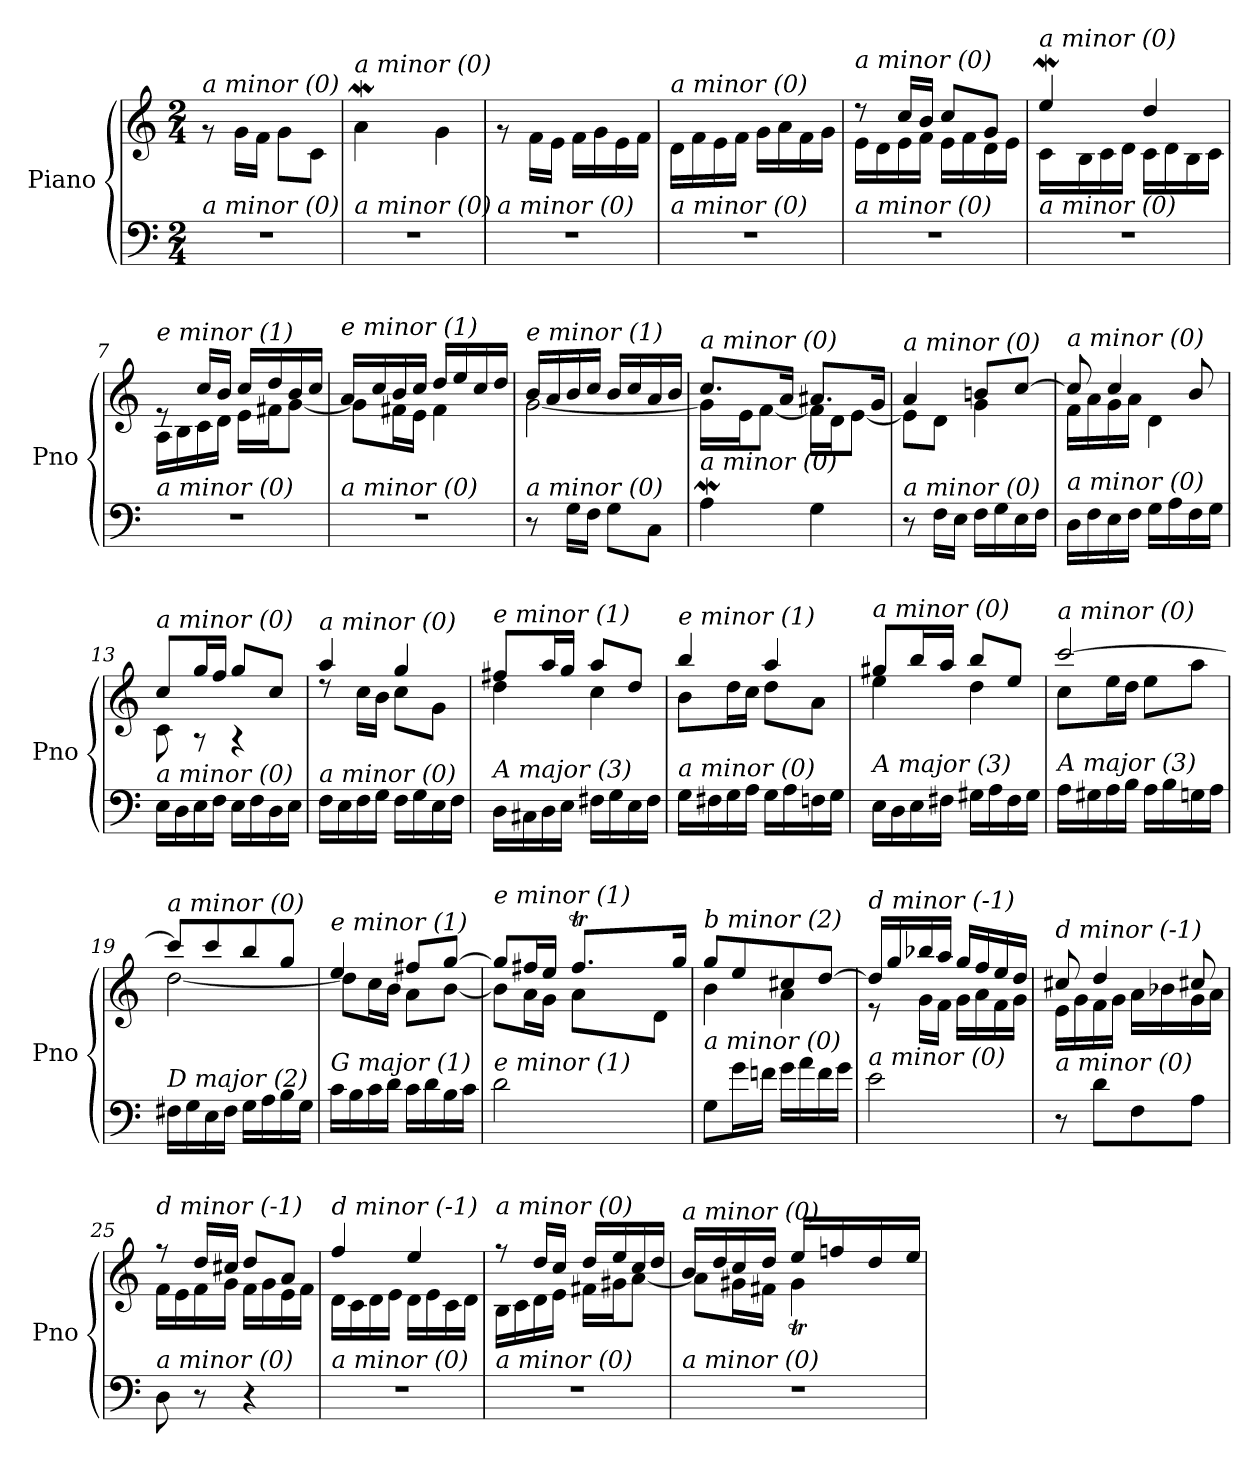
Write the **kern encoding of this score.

**kern	**kern
*part1	*part1
*staff2	*staff1
*I"Piano	*
*I'Pno	*
*clefF4	*clefG2
*k[]	*k[]
*M2/4	*M2/4
=1	=1
!	!LO:TX:i:t=a minor (0)
!LO:TX:i:t=a minor (0)	!
2r	8rg
.	16g\LL
.	16f\JJ
.	8g\L
.	8c\J
=2	=2
*^	*^
!	!	!LO:TX:i:t=a minor (0)	!
!LO:TX:i:t=a minor (0)	!	!	!
32ryy	2r	4aW\	32ryy
8..ryy	.	.	32g!yy
.	.	.	8.a!yy
4ryy	.	4g\	4ryy
*v	*v	*	*
=3	=3	=3
!	!LO:TX:i:t=a minor (0)	!
!LO:TX:i:t=a minor (0)	!	!
*	*v	*v
2r	8rg
.	16f\LL
.	16e\JJ
.	16f\LL
.	16g\
.	16e\
.	16f\JJ
=4	=4
!	!LO:TX:i:t=a minor (0)
!LO:TX:i:t=a minor (0)	!
2r	16d\LL
.	16f\
.	16e\
.	16f\JJ
.	16g\LL
.	16a\
.	16f\
.	16g\JJ
=5	=5
*	*^
!	!LO:TX:i:t=a minor (0)	!
!LO:TX:i:t=a minor (0)	!	!
2r	8r	16e\LL
.	.	16d\
.	16cc/LL	16e\
.	16b/JJ	16f\JJ
.	8cc/L	16e\LL
.	.	16f\
.	8g/J	16d\
.	.	16e\JJ
=6	=6	=6
*^	*	*^
!	!	!LO:TX:i:t=a minor (0)	!	!
!LO:TX:i:t=a minor (0)	!	!	!	!
32ryy	2r	4eeW/	16c\LL	32ryy
8..ryy	.	.	.	32dd!yy
.	.	.	16B\	8.ee!yy
.	.	.	16c\	.
.	.	.	16d\JJ	.
4ryy	.	4dd/	16c\LL	4ryy
.	.	.	16d\	.
.	.	.	16B\	.
.	.	.	16c\JJ	.
*v	*v	*	*	*
*	*	*v	*v
!!LO:LB:g=z
=7	=7	=7
!	!LO:TX:i:t=e minor (1)	!
!LO:TX:i:t=a minor (0)	!	!
2r	8re	16A\LL
.	.	16B\
.	16cc/LL	16c\
.	16b/JJ	16d\JJ
.	16cc/LL	16e\LL
.	16dd/	16f#X\J
.	16b/	[8g\J
.	16cc/JJ	.
=8	=8	=8
!	!LO:TX:i:t=e minor (1)	!
!LO:TX:i:t=a minor (0)	!	!
2r	16a/LL	8g\L]
.	16cc/	.
.	16b/	16f#X\L
.	16cc/JJ	16e\JJ
.	16dd/LL	4f#\
.	16ee/	.
.	16cc/	.
.	16dd/JJ	.
=9	=9	=9
!	!LO:TX:i:t=e minor (1)	!
!LO:TX:i:t=a minor (0)	!	!
8r	16b/LL	[2g\
.	16a/	.
16G\LL	16b/	.
16F\JJ	16cc/JJ	.
8G\L	16b/LL	.
.	16cc/	.
8C\J	16a/	.
.	16b/JJ	.
=10	=10	=10
*^	*	*^
!	!	!LO:TX:i:t=a minor (0)	!	!
!LO:TX:i:t=a minor (0)	!	!	!	!
4AW\	32ryy	8.cc/L	16g\LL]	32ryy
.	32G!yy	.	.	8..ryy
.	8.A!yy	.	16e\J	.
.	.	.	[8f\J	.
.	.	16a/Jk	.	.
4G\	4ryy	8.a#Xi/L	16f\LL]	4ryy
.	.	.	16d\J	.
.	.	.	[8e\J	.
.	.	16g/Jk	.	.
*v	*v	*	*	*
*	*	*v	*v
=11	=11	=11
!	!LO:TX:i:t=a minor (0)	!
!LO:TX:i:t=a minor (0)	!	!
8r	4a/	8e\L]
16F\LL	.	8d\J
16E\JJ	.	.
16F\LL	8bn/L	4g\
16G\	.	.
16E\	[8cc/J	.
16F\JJ	.	.
=12	=12	=12
!	!LO:TX:i:t=a minor (0)	!
!LO:TX:i:t=a minor (0)	!	!
16D\LL	8cc/]	16f\LL
16F\	.	16a\
16E\	4cc/	16g\
16F\JJ	.	16a\JJ
16G\LL	.	4d\
16A\	.	.
16F\	8b/	.
16G\JJ	.	.
!!LO:LB:g=z	!!
=13	=13	=13
!	!LO:TX:i:t=a minor (0)	!
!LO:TX:i:t=a minor (0)	!	!
16E\LL	8cc/L	8c\
16D\	.	.
16E\	16gg/L	8r
16F\JJ	16ff/JJ	.
16E\LL	8gg/L	4r
16F\	.	.
16D\	8cc/J	.
16E\JJ	.	.
=14	=14	=14
!	!LO:TX:i:t=a minor (0)	!
!LO:TX:i:t=a minor (0)	!	!
16F\LL	4aa/	8rdd
16E\	.	.
16F\	.	16cc\LL
16G\JJ	.	16b\JJ
16F\LL	4gg/	8cc\L
16G\	.	.
16E\	.	8g\J
16F\JJ	.	.
=15	=15	=15
!	!LO:TX:i:t=e minor (1)	!
!LO:TX:i:t=A major (3)	!	!
16D\LL	8ff#X/L	4dd\
16C#X\	.	.
16D\	16aa/L	.
16E\JJ	16gg/JJ	.
16F#X\LL	8aa/L	4cc\
16G\	.	.
16E\	8dd/J	.
16F#\JJ	.	.
=16	=16	=16
!	!LO:TX:i:t=e minor (1)	!
!LO:TX:i:t=a minor (0)	!	!
16G\LL	4bb/	8b\L
16F#X\	.	.
16G\	.	16dd\L
16A\JJ	.	16cc\JJ
16G\LL	4aa/	8dd\L
16A\	.	.
16Fn\	.	8a\J
16G\JJ	.	.
=17	=17	=17
!	!LO:TX:i:t=a minor (0)	!
!LO:TX:i:t=A major (3)	!	!
16E\LL	8gg#X/L	4ee\
16D\	.	.
16E\	16bb/L	.
16F#X\JJ	16aa/JJ	.
16G#X\LL	8bb/L	4dd\
16A\	.	.
16F#\	8ee/J	.
16G#\JJ	.	.
!!LO:LB:g=z	!!
=18	=18	=18
!	!LO:TX:i:t=a minor (0)	!
!LO:TX:i:t=A major (3)	!	!
16A\LL	[2ccc/	8cc\L
16G#X\	.	.
16A\	.	16ee\L
16B\JJ	.	16dd\JJ
16A\LL	.	8ee\L
16B\	.	.
16Gn\	.	8aa\J
16A\JJ	.	.
=19	=19	=19
!	!LO:TX:i:t=a minor (0)	!
!LO:TX:i:t=D major (2)	!	!
16F#X\LL	8ccc/L]	[2dd\
16G\	.	.
16E\	8ccc/	.
16F#\JJ	.	.
16G\LL	8bb/	.
16A\	.	.
16B\	8gg/J	.
16G\JJ	.	.
=20	=20	=20
!	!LO:TX:i:t=e minor (1)	!
!LO:TX:i:t=G major (1)	!	!
16c\LL	4ee/	8dd\L]
16B\	.	.
16c\	.	16cc\L
16d\JJ	.	16b\JJ
16c\LL	8ff#X/L	8a\L
16d\	.	.
16B\	[8gg/J	[8b\J
16c\JJ	.	.
=21	=21	=21
*^	*	*^
!	!	!LO:TX:i:t=e minor (1)	!	!
!LO:TX:i:t=e minor (1)	!	!	!	!
4ryy	2d\	8gg/L]	8b\L]	4ryy
.	.	16ff#X/L	16a\L	.
.	.	16ee/JJ	16g\JJ	.
8.ryy	.	8.ff#t/L	8a\L	32gg!yy
.	.	.	.	32ff#!yy
.	.	.	.	32gg!yy
.	.	.	.	16.ff#!yy
.	.	.	8d\J	.
16ryy	.	16gg/Jk	.	16ryy
*v	*v	*	*	*
=22	=22	=22	=22
!	!LO:TX:i:t=b minor (2)	!	!
!LO:TX:i:t=a minor (0)	!	!	!
*	*	*v	*v
8G\L	8gg/L	4b\
16g\L	8ee/	.
16fn\JJ	.	.
16g\LL	8cc#X/	4a\
16a\	.	.
16f\	[8dd/J	.
16g\JJ	.	.
=23	=23	=23
!	!LO:TX:i:t=d minor (-1)	!
!LO:TX:i:t=a minor (0)	!	!
2e\	16dd/LL]	8r
.	16gg/	.
.	16bb-X/	16g\LL
.	16aa/JJ	16f\JJ
.	16gg/LL	16g\LL
.	16ff/	16a\
.	16ee/	16f\
.	16dd/JJ	16g\JJ
!!LO:LB:g=z	!!
=24	=24	=24
!	!LO:TX:i:t=d minor (-1)	!
!LO:TX:i:t=a minor (0)	!	!
8r	8cc#X/	16e\LL
.	.	16g\
8d\L	4dd/	16f\
.	.	16g\JJ
8F\	.	16a\LL
.	.	16b-X\
8A\J	8cc#X/	16g\
.	.	16a\JJ
=25	=25	=25
!	!LO:TX:i:t=d minor (-1)	!
!LO:TX:i:t=a minor (0)	!	!
8D\	8r	16f\LL
.	.	16e\
8r	16dd/LL	16f\
.	16cc#X/JJ	16g\JJ
4r	8dd/L	16f\LL
.	.	16g\
.	8a/J	16e\
.	.	16f\JJ
=26	=26	=26
!	!LO:TX:i:t=d minor (-1)	!
!LO:TX:i:t=a minor (0)	!	!
2r	4ff/	16d\LL
.	.	16c\
.	.	16d\
.	.	16e\JJ
.	4ee/	16d\LL
.	.	16e\
.	.	16c\
.	.	16d\JJ
=27	=27	=27
!	!LO:TX:i:t=a minor (0)	!
!LO:TX:i:t=a minor (0)	!	!
2r	8r	16B\LL
.	.	16c\
.	16dd/LL	16d\
.	16cc/JJ	16e\JJ
.	16dd/LL	16f#X\LL
.	16ee/	16g#X\J
.	16cc/	[8a\J
.	16dd/JJ	.
=28	=28	=28
*^	*	*^
!	!	!LO:TX:i:t=a minor (0)	!	!
!LO:TX:i:t=a minor (0)	!	!	!	!
4ryy	2r	16b/LL	8a\L]	4ryy
.	.	16dd/	.	.
.	.	16cc/	16g#X\L	.
.	.	16dd/JJ	16f#X\JJ	.
4ryy	.	16ee/LL	4g#t\	32ayy
.	.	.	.	32g#!yy
.	.	16ffn/	.	32a!yy
.	.	.	.	32g#!yy
.	.	16dd/	.	32a!yy
.	.	.	.	16.g#!yy
.	.	16ee/JJ	.	.
*v	*v	*	*	*
*	*v	*v	*v
=	=
*-	*-
